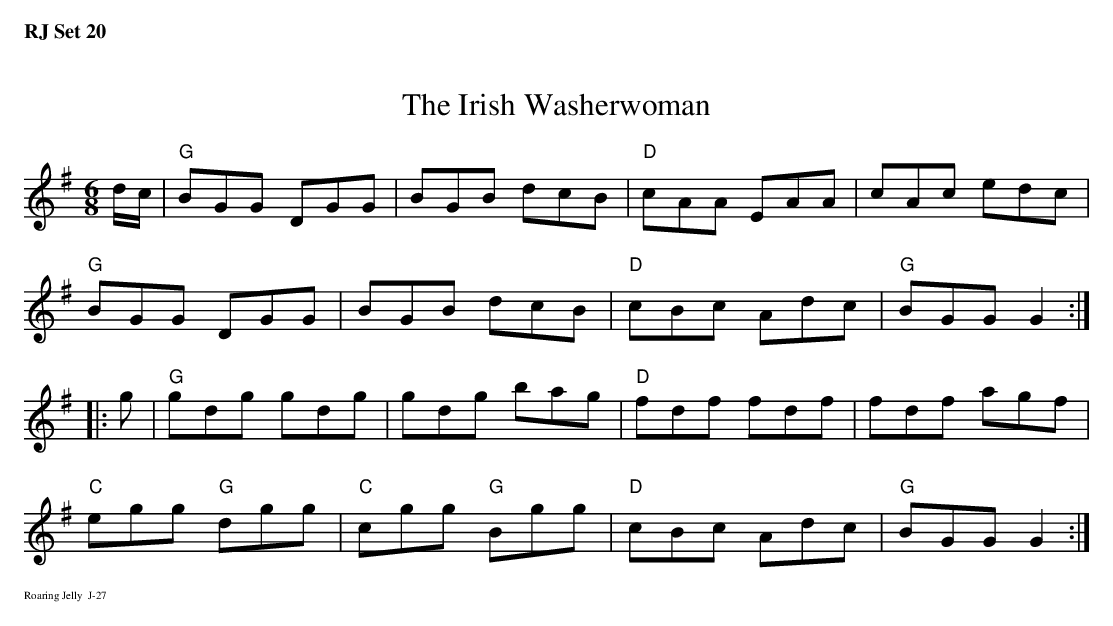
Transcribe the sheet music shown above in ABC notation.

X:1
T: The Irish Washerwoman
M: 6/8
K: G
d/c/| "G"BGG DGG| BGB dcB| "D"cAA EAA| cAc edc|
      "G"BGG DGG| BGB dcB| "D"cBc Adc| "G"BGG G2 :|
|:\
g| "G"gdg gdg| gdg bag| "D"fdf fdf| fdf agf|
   "C"egg "G"dgg| "C"cgg "G"Bgg| "D"cBc Adc| "G"BGG G2 :|
